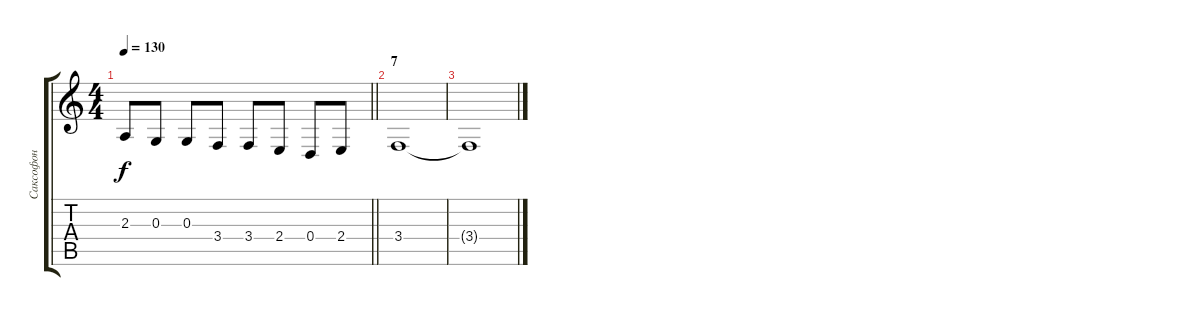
\track ("Саксофон" "Саксофон") {instrument altosax}
\staff {score tabs}
\tuning (E4 B3 G3 D3 A2 E2) {hide}
\ts (4 4)
\tempo 130
\clef g2
\barLineRight lightlight
\ks c
2.3.8{dy f} 0.3.8 0.3.8 3.4.8 3.4.8 2.4.8 0.4.8 2.4.8 |
\section ("" "7")
3.4.1{volume 0} |
3.4{t}.1
